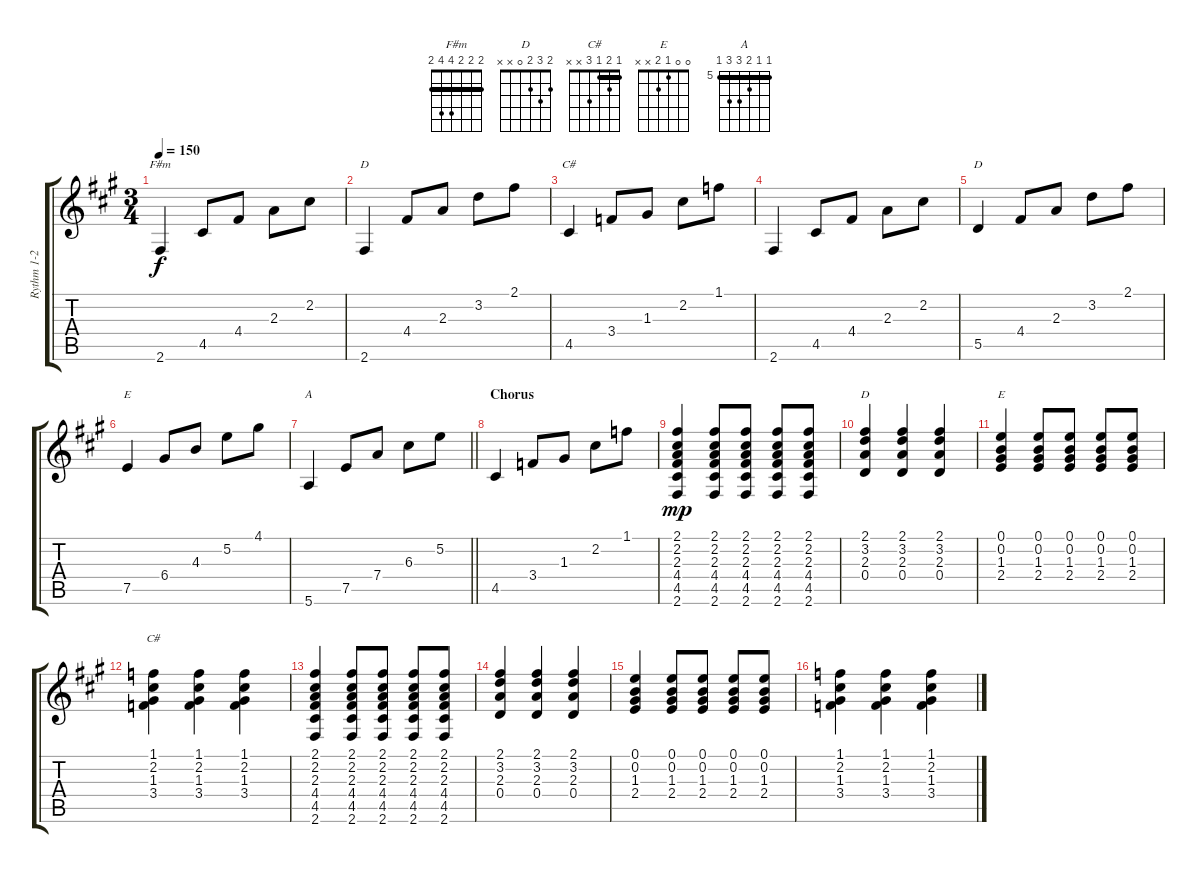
\track ("Rythm 1-2" "Rythm 1-2") {instrument acousticguitarnylon}
\staff {score tabs}
\tuning (E4 B3 G3 D3 A2 E2) {hide}
\chord ("F#m" 2 2 2 4 4 2) {barre 2}
\chord ("D" 2 3 2 4 x 2) {barre 2}
\chord ("C#" 1 2 1 3 4 x) {barre 1}
\chord ("D" 2 3 2 4 5 x) {barre 2}
\chord ("E" 4 5 4 6 7 0) {firstfret 4 barre 4}
\chord ("A" 5 5 6 7 7 5) {firstfret 5 barre 5}
\chord ("D" 2 3 2 0 x x)
\chord ("E" 0 0 1 2 x x)
\chord ("C#" 1 2 1 3 x x) {barre 1}
\ts (3 4)
\tempo 150
\clef g2
\ks f#minor
2.6.4{ch "F#m" dy f} 4.5.8 4.4.8 2.3.8 2.2.8 |
2.6.4{ch "D"} 4.4.8 2.3.8 3.2.8 2.1.8 |
4.5.4{ch "C#"} 3.4.8 1.3.8 2.2.8 1.1.8 |
2.6.4 4.5.8 4.4.8 2.3.8 2.2.8 |
5.5.4{ch "D"} 4.4.8 2.3.8 3.2.8 2.1.8 |
7.5.4{ch "E"} 6.4.8 4.3.8 5.2.8 4.1.8 |
\barLineRight lightlight
5.6.4{ch "A"} 7.5.8 7.4.8 6.3.8 5.2.8 |
\section ("" "Chorus")
4.5.4 3.4.8 1.3.8 2.2.8 1.1.8 |
(2.1 2.2 2.3 4.4 4.5 2.6).4{dy mp} (2.1 2.2 2.3 4.4 4.5 2.6).8 (2.1 2.2 2.3 4.4 4.5 2.6).8 (2.1 2.2 2.3 4.4 4.5 2.6).8 (2.1 2.2 2.3 4.4 4.5 2.6).8 |
(2.1 3.2 2.3 0.4).4{ch "D"} (2.1 3.2 2.3 0.4).4 (2.1 3.2 2.3 0.4).4 |
(0.1 0.2 1.3 2.4).4{ch "E"} (0.1 0.2 1.3 2.4).8 (0.1 0.2 1.3 2.4).8 (0.1 0.2 1.3 2.4).8 (0.1 0.2 1.3 2.4).8 |
(1.1 2.2 1.3 3.4).4{ch "C#"} (1.1 2.2 1.3 3.4).4 (1.1 2.2 1.3 3.4).4 |
(2.1 2.2 2.3 4.4 4.5 2.6).4 (2.1 2.2 2.3 4.4 4.5 2.6).8 (2.1 2.2 2.3 4.4 4.5 2.6).8 (2.1 2.2 2.3 4.4 4.5 2.6).8 (2.1 2.2 2.3 4.4 4.5 2.6).8 |
(2.1 3.2 2.3 0.4).4 (2.1 3.2 2.3 0.4).4 (2.1 3.2 2.3 0.4).4 |
(0.1 0.2 1.3 2.4).4 (0.1 0.2 1.3 2.4).8 (0.1 0.2 1.3 2.4).8 (0.1 0.2 1.3 2.4).8 (0.1 0.2 1.3 2.4).8 |
(1.1 2.2 1.3 3.4).4 (1.1 2.2 1.3 3.4).4 (1.1 2.2 1.3 3.4).4
